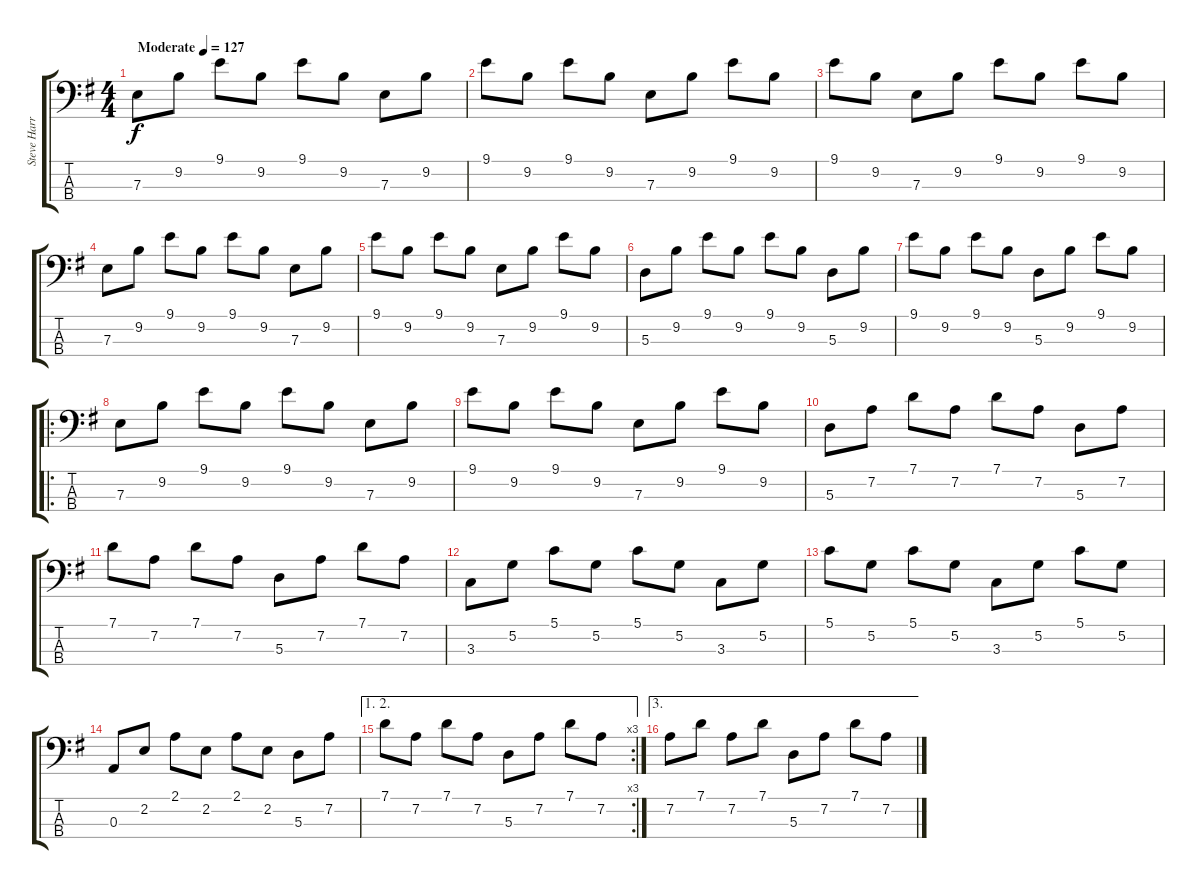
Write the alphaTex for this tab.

\track ("Steve Harris" "Steve Harr") {instrument electricbassfinger}
\staff {score tabs}
\tuning (G2 D2 A1 E1) {hide}
\ts (4 4)
\tempo (127 "Moderate")
\clef f4
\ks g
7.3.8{dy f instrument electricbassfinger} 9.2.8 9.1.8 9.2.8 9.1.8 9.2.8 7.3.8 9.2.8 |
9.1.8 9.2.8 9.1.8 9.2.8 7.3.8 9.2.8 9.1.8 9.2.8 |
9.1.8 9.2.8 7.3.8 9.2.8 9.1.8 9.2.8 9.1.8 9.2.8 |
7.3.8 9.2.8 9.1.8 9.2.8 9.1.8 9.2.8 7.3.8 9.2.8 |
9.1.8 9.2.8 9.1.8 9.2.8 7.3.8 9.2.8 9.1.8 9.2.8 |
5.3.8 9.2.8 9.1.8 9.2.8 9.1.8 9.2.8 5.3.8 9.2.8 |
9.1.8 9.2.8 9.1.8 9.2.8 5.3.8 9.2.8 9.1.8 9.2.8 |
\ro
7.3.8 9.2.8 9.1.8 9.2.8 9.1.8 9.2.8 7.3.8 9.2.8 |
9.1.8 9.2.8 9.1.8 9.2.8 7.3.8 9.2.8 9.1.8 9.2.8 |
5.3.8 7.2.8 7.1.8 7.2.8 7.1.8 7.2.8 5.3.8 7.2.8 |
7.1.8 7.2.8 7.1.8 7.2.8 5.3.8 7.2.8 7.1.8 7.2.8 |
3.3.8 5.2.8 5.1.8 5.2.8 5.1.8 5.2.8 3.3.8 5.2.8 |
5.1.8 5.2.8 5.1.8 5.2.8 3.3.8 5.2.8 5.1.8 5.2.8 |
0.3.8 2.2.8 2.1.8 2.2.8 2.1.8 2.2.8 5.3.8 7.2.8 |
\ae (1 2)
\rc 3
7.1.8 7.2.8 7.1.8 7.2.8 5.3.8 7.2.8 7.1.8 7.2.8 |
\ae 3
7.2.8 7.1.8 7.2.8 7.1.8 5.3.8 7.2.8 7.1.8 7.2.8
